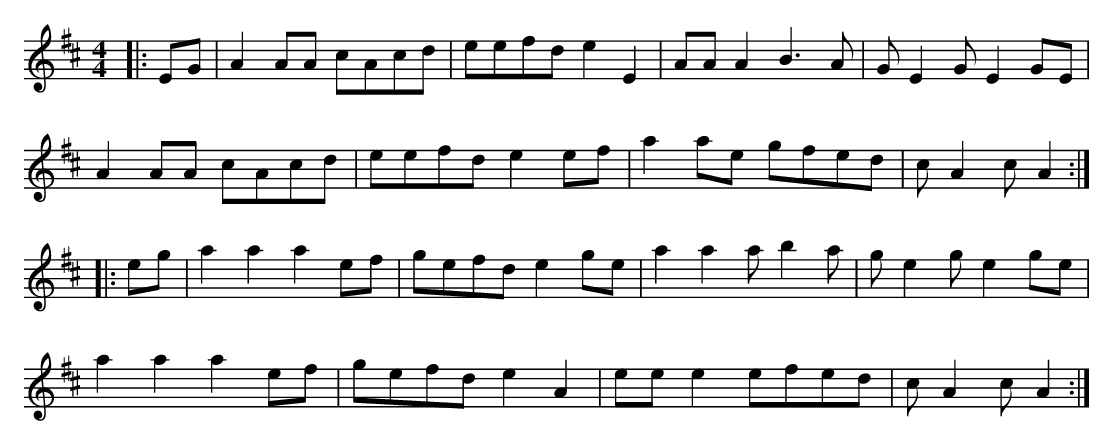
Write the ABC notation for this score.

X:1
M:4/4
K:Amix
|:EG|A2AA cAcd|eefde2E2|AAA2B3A|GE2GE2GE|
A2AA cAcd|eefde2ef|a2ae gfed|cA2cA2:|
|:eg|a2a2a2ef|gefde2ge|a2a2ab2a|ge2ge2ge|
a2a2a2ef|gefde2A2|eee2efed|cA2cA2:|
